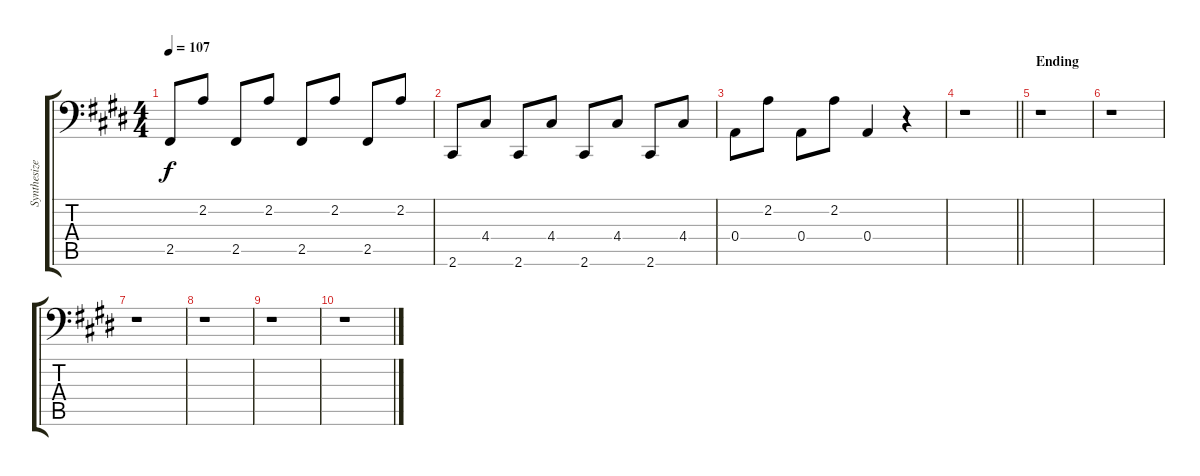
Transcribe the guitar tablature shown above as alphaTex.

\track ("Synthesizer II" "Synthesize") {instrument synthbass1}
\staff {score tabs}
\tuning (C3 G2 D2 A1 E1 B0) {hide}
\ts (4 4)
\tempo 107
\clef f4
\ks e
2.5.8{dy f} 2.2.8 2.5.8 2.2.8 2.5.8 2.2.8 2.5.8 2.2.8 |
2.6.8 4.4.8 2.6.8 4.4.8 2.6.8 4.4.8 2.6.8 4.4.8 |
0.4.8 2.2.8 0.4.8 2.2.8 0.4.4 r.4 |
\barLineRight lightlight
r.1 |
\section ("" "Ending")
r.1 |
r.1 |
r.1 |
r.1 |
r.1 |
r.1
